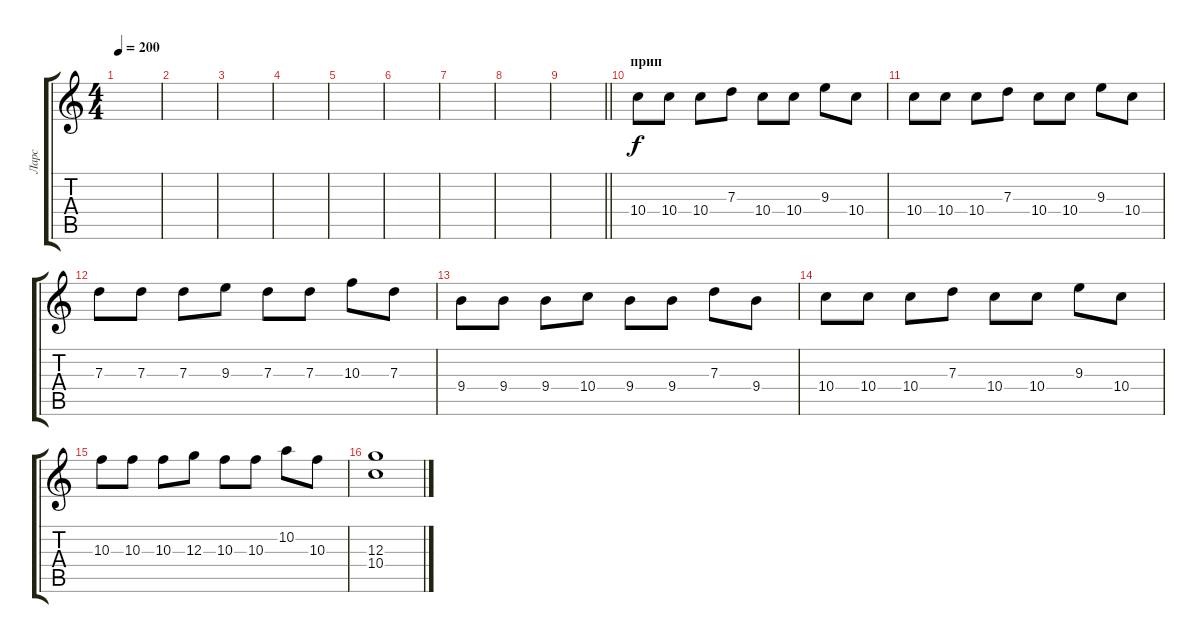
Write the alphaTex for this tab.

\track ("Ларс" "Ларс") {instrument distortionguitar}
\staff {score tabs}
\tuning (E4 B3 G3 D3 A2 E2) {hide}
\ts (4 4)
\tempo 200
\clef g2
\ks c
|
|
|
|
|
|
|
|
\barLineRight lightlight
|
\section ("" "прип")
10.4.8 10.4.8 10.4.8 7.3.8 10.4.8 10.4.8 9.3.8 10.4.8 |
10.4.8 10.4.8 10.4.8 7.3.8 10.4.8 10.4.8 9.3.8 10.4.8 |
7.3.8 7.3.8 7.3.8 9.3.8 7.3.8 7.3.8 10.3.8 7.3.8 |
9.4.8 9.4.8 9.4.8 10.4.8 9.4.8 9.4.8 7.3.8 9.4.8 |
10.4.8 10.4.8 10.4.8 7.3.8 10.4.8 10.4.8 9.3.8 10.4.8 |
10.3.8 10.3.8 10.3.8 12.3.8 10.3.8 10.3.8 10.2.8 10.3.8 |
(12.3 10.4).1
